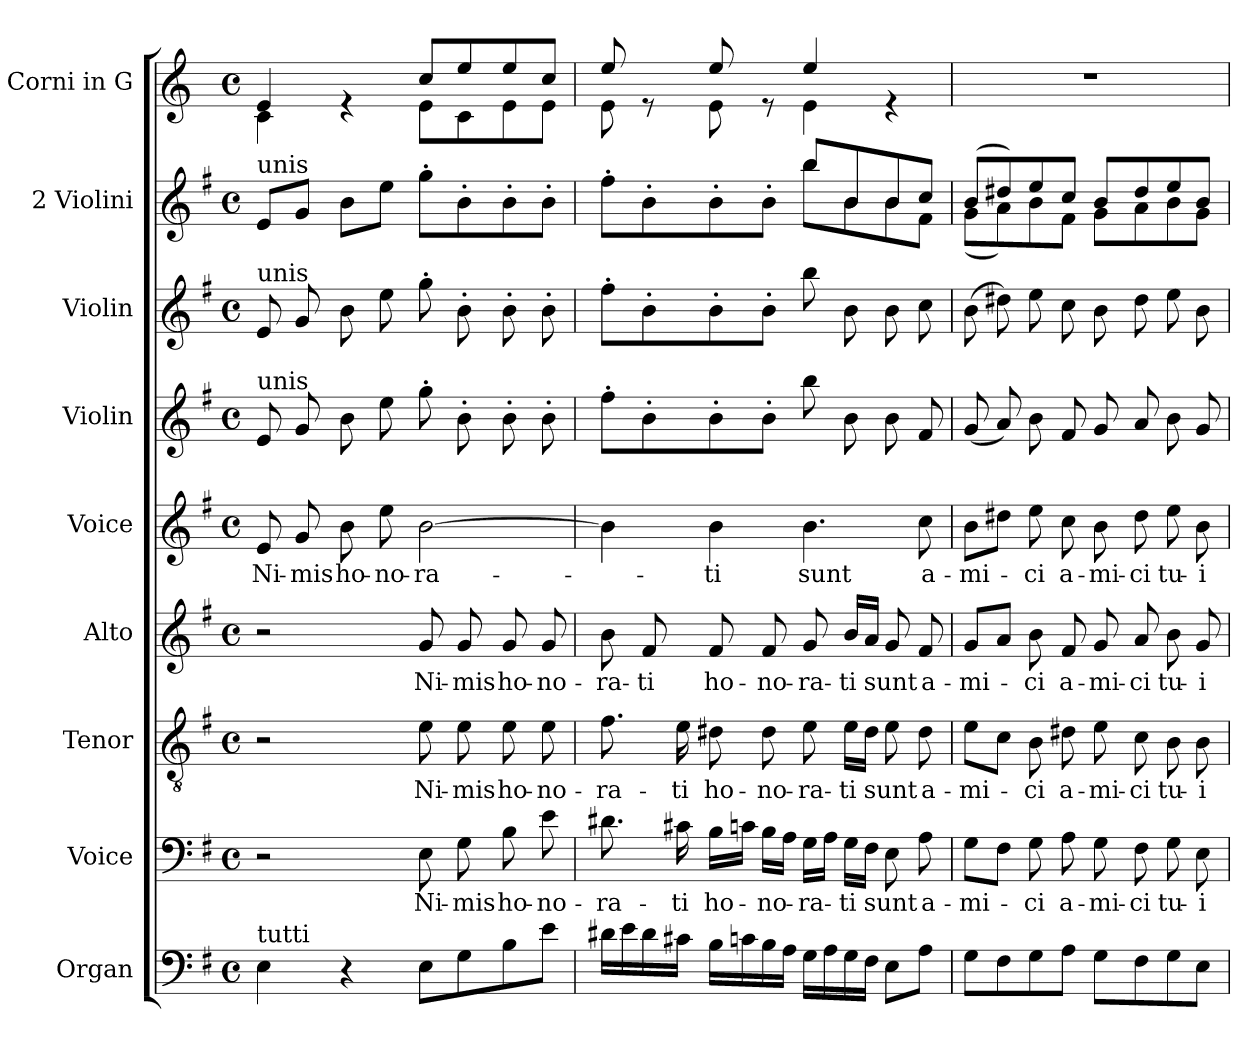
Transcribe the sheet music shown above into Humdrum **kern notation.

**kern	**kern	**text	**kern	**text	**kern	**text	**kern	**text	**kern	**kern	**kern	**kern
*part9	*part8	*part8	*part7	*part7	*part6	*part6	*part5	*part5	*part4	*part3	*part2	*part1
*staff9	*staff8	*staff8	*staff7	*staff7	*staff6	*staff6	*staff5	*staff5	*staff4	*staff3	*staff2	*staff1
*I"Organ	*I"Voice	*	*I"Tenor	*	*I"Alto	*	*I"Voice	*	*I"Violin	*I"Violin	*I"2 Violini	*I"Corni in G
*	*	*	*	*	*	*	*	*	*I'Vln.	*I'Vln.	*I'V	*I'C
*clefF4	*clefF4	*	*clefGv2	*	*clefG2	*	*clefG2	*	*clefG2	*clefG2	*clefG2	*clefG2
*	*	*	*	*	*	*	*	*	*	*	*	*ITrd3c5
*k[f#]	*k[f#]	*	*k[f#]	*	*k[f#]	*	*k[f#]	*	*k[f#]	*k[f#]	*k[f#]	*k[f#]
*M4/4	*M4/4	*	*M4/4	*	*M4/4	*	*M4/4	*	*M4/4	*M4/4	*M4/4	*M4/4
*met(c)	*met(c)	*	*met(c)	*	*met(c)	*	*met(c)	*	*met(c)	*met(c)	*met(c)	*met(c)
*MM66	*MM66	*	*MM66	*	*MM66	*	*MM66	*	*MM66	*MM66	*MM66	*MM66
=1	=1	=1	=1	=1	=1	=1	=1	=1	=1	=1	=1	=1
!	!	!	!	!	!	!	!	!	!	!	!	!LO:TX:a:B:t=[
!	!	!	!	!	!	!	!	!	!	!	!	!LO:TX:a:B:t=] Allegretto
!	!	!	!	!	!	!	!	!	!	!	!LO:TX:a:t=unis	!
!	!	!	!	!	!	!	!	!	!	!LO:TX:a:t=unis	!	!
!	!	!	!	!	!	!	!	!	!LO:TX:a:t=unis	!	!	!
!LO:TX:a:t=tutti	!	!	!	!	!	!	!	!	!	!	!	!
!	!	!	!	!	!	!	!	!LO:LY:b	!	!	!	!
*	*	*	*	*	*	*	*	*	*	*	*	*^
4E\	2r	.	2r	.	2r	.	8e/	Ni-	8e/	8e/	8e/L	4B/	4G\
!	!	!	!	!	!	!	!	!LO:LY:b	!	!	!	!	!
.	.	.	.	.	.	.	8g/	-mis	8g/	8g/	8g/J	.	.
!	!	!	!	!	!	!	!	!LO:LY:b	!	!	!	!	!
4r	.	.	.	.	.	.	8b\	ho-	8b\	8b\	8b\L	4re	4ryy
!	!	!	!	!	!	!	!	!LO:LY:b	!	!	!	!	!
.	.	.	.	.	.	.	8ee\	-no-	8ee\	8ee\	8ee\J	.	.
!	!	!LO:LY:b	!	!LO:LY:b	!	!LO:LY:b	!	!LO:LY:b	!	!	!	!	!
8E\L	8E\	Ni-	8e\	Ni-	8g/	Ni-	[2b\	-ra-	8gg'\	8gg'\	8gg'\L	8g/L	8B\L
!	!	!LO:LY:b	!	!LO:LY:b	!	!LO:LY:b	!	!	!	!	!	!	!
8G\	8G\	-mis	8e\	-mis	8g/	-mis	.	.	8b'\	8b'\	8b'\	8b/	8G\
!	!	!LO:LY:b	!	!LO:LY:b	!	!LO:LY:b	!	!	!	!	!	!	!
8B\	8B\	ho-	8e\	ho-	8g/	ho-	.	.	8b'\	8b'\	8b'\	8b/	8B\
!	!	!LO:LY:b	!	!LO:LY:b	!	!LO:LY:b	!	!	!	!	!	!	!
8e\J	8e\	-no-	8e\	-no-	8g/	-no-	.	.	8b'\	8b'\	8b'\J	8g/J	8B\J
=2	=2	=2	=2	=2	=2	=2	=2	=2	=2	=2	=2	=2	=2
!	!	!LO:LY:b	!	!LO:LY:b	!	!LO:LY:b	!	!	!	!	!	!	!
*	*	*	*	*	*	*	*	*	*	*	*^	*	*
16d#X\LL	8.d#X\	-ra-	8.f#\	-ra-	8b\	-ra-	4b\]	.	8ff#'\L	8ff#'\L	8ff#'\L	2ryy	8b/	8B\
16e\	.	.	.	.	.	.	.	.	.	.	.	.	.	.
!	!	!	!	!	!	!LO:LY:b	!	!	!	!	!	!	!	!
16d#\	.	.	.	.	8f#/	-ti	.	.	8b'\	8b'\	8b'\	.	8re	8ryy
!	!	!LO:LY:b	!	!LO:LY:b	!	!	!	!	!	!	!	!	!	!
16c#X\JJ	16c#X\	-ti	16e\	-ti	.	.	.	.	.	.	.	.	.	.
!	!	!LO:LY:b	!	!LO:LY:b	!	!LO:LY:b	!	!LO:LY:b	!	!	!	!	!	!
16B\LL	16B\LL	ho-	8d#X\	ho-	8f#/	ho-	4b\	-ti	8b'\	8b'\	8b'\	.	8b/	8B\
16cn\	16cn\JJ	.	.	.	.	.	.	.	.	.	.	.	.	.
!	!	!LO:LY:b	!	!LO:LY:b	!	!LO:LY:b	!	!	!	!	!	!	!	!
16B\	16B\LL	-no-	8d#\	-no-	8f#/	-no-	.	.	8b'\J	8b'\J	8b'\J	.	8re	8ryy
16A\JJ	16A\JJ	.	.	.	.	.	.	.	.	.	.	.	.	.
!	!	!LO:LY:b	!	!LO:LY:b	!	!LO:LY:b	!	!LO:LY:b	!	!	!	!	!	!
16G\LL	16G\LL	-ra-	8e\	-ra-	8g/	-ra-	4.b\	sunt	8bb\	8bb\	8bb/L	8bb\L	4b/	4B\
16A\	16A\JJ	.	.	.	.	.	.	.	.	.	.	.	.	.
!	!	!LO:LY:b	!	!LO:LY:b	!	!LO:LY:b	!	!	!	!	!	!	!	!
16G\	16G\LL	-ti	16e\LL	-ti	16b/LL	-ti	.	.	8b\	8b\	8b/	8b\	.	.
16F#\JJ	16F#\JJ	.	16d#\JJ	.	16a/JJ	.	.	.	.	.	.	.	.	.
!	!	!LO:LY:b	!	!LO:LY:b	!	!LO:LY:b	!	!	!	!	!	!	!	!
8E\L	8E\	sunt	8e\	sunt	8g/	sunt	.	.	8b\	8b\	8b/	8b\	4re	4ryy
!	!	!LO:LY:b	!	!LO:LY:b	!	!LO:LY:b	!	!LO:LY:b	!	!	!	!	!	!
8A\J	8A\	a-	8d#\	a-	8f#/	a-	8cc\	a-	8f#/	8cc\	8cc/J	8f#\J	.	.
*	*	*	*	*	*	*	*	*	*	*	*	*	*v	*v
=3	=3	=3	=3	=3	=3	=3	=3	=3	=3	=3	=3	=3	=3
!	!	!LO:LY:b	!	!LO:LY:b	!	!LO:LY:b	!	!LO:LY:b	!	!	!	!	!
8G\L	8G\L	-mi-	8e\L	-mi-	8g/L	-mi-	8b\L	-mi-	(8g/	(8b\	(8b/L	(8g\L	1r
8F#\	8F#\J	.	8c\J	.	8a/J	.	8dd#X\J	.	8a/)	8dd#X\)	8dd#X/)	8a\)	.
!	!	!LO:LY:b	!	!LO:LY:b	!	!LO:LY:b	!	!LO:LY:b	!	!	!	!	!
8G\	8G\	-ci	8B\	-ci	8b\	-ci	8ee\	-ci	8b\	8ee\	8ee/	8b\	.
!	!	!LO:LY:b	!	!LO:LY:b	!	!LO:LY:b	!	!LO:LY:b	!	!	!	!	!
8A\J	8A\	a-	8d#X\	a-	8f#/	a-	8cc\	a-	8f#/	8cc\	8cc/J	8f#\J	.
!	!	!LO:LY:b	!	!LO:LY:b	!	!LO:LY:b	!	!LO:LY:b	!	!	!	!	!
8G\L	8G\	-mi-	8e\	-mi-	8g/	-mi-	8b\	-mi-	8g/	8b\	8b/L	8g\L	.
!	!	!LO:LY:b	!	!LO:LY:b	!	!LO:LY:b	!	!LO:LY:b	!	!	!	!	!
8F#\	8F#\	-ci	8c\	-ci	8a/	-ci	8dd#\	-ci	8a/	8dd#\	8dd#/	8a\	.
!	!	!LO:LY:b	!	!LO:LY:b	!	!LO:LY:b	!	!LO:LY:b	!	!	!	!	!
8G\	8G\	tu-	8B\	tu-	8b\	tu-	8ee\	tu-	8b\	8ee\	8ee/	8b\	.
!	!	!LO:LY:b	!	!LO:LY:b	!	!LO:LY:b	!	!LO:LY:b	!	!	!	!	!
8E\J	8E\	-i	8B\	-i	8g/	-i	8b\	-i	8g/	8b\	8b/J	8g\J	.
*	*	*	*	*	*	*	*	*	*	*	*v	*v	*
=	=	=	=	=	=	=	=	=	=	=	=	=
*-	*-	*-	*-	*-	*-	*-	*-	*-	*-	*-	*-	*-
